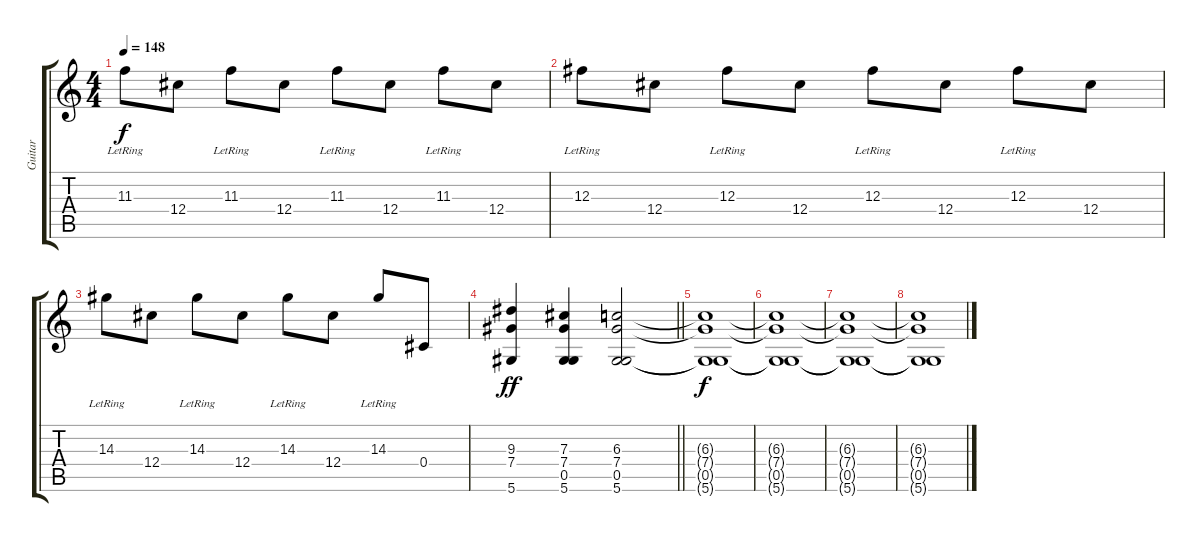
\track ("Guitar" "Guitar") {instrument electricguitarclean}
\staff {score tabs}
\tuning (Eb4 Bb3 Gb3 Db3 Ab2 Eb2) {hide}
\ts (4 4)
\tempo 148
\clef g2
\ks c
11.3{lr}.8{dy f} 12.4.8 11.3{lr}.8 12.4.8 11.3{lr}.8 12.4.8 11.3{lr}.8 12.4.8 |
12.3{lr}.8 12.4.8 12.3{lr}.8 12.4.8 12.3{lr}.8 12.4.8 12.3{lr}.8 12.4.8 |
14.3{lr}.8 12.4.8 14.3{lr}.8 12.4.8 14.3{lr}.8 12.4.8 14.3{lr}.8 0.4.8 |
\barLineRight lightlight
(9.3 7.4 5.6).4{dy ff} (7.3 7.4 0.5 5.6).4 (6.3 7.4 0.5 5.6).2 |
(6.3{t} 7.4{t} 0.5{t} 5.6{t}).1{dy f} |
(6.3{t} 7.4{t} 0.5{t} 5.6{t}).1 |
(6.3{t} 7.4{t} 0.5{t} 5.6{t}).1 |
(6.3{t} 7.4{t} 0.5{t} 5.6{t}).1
